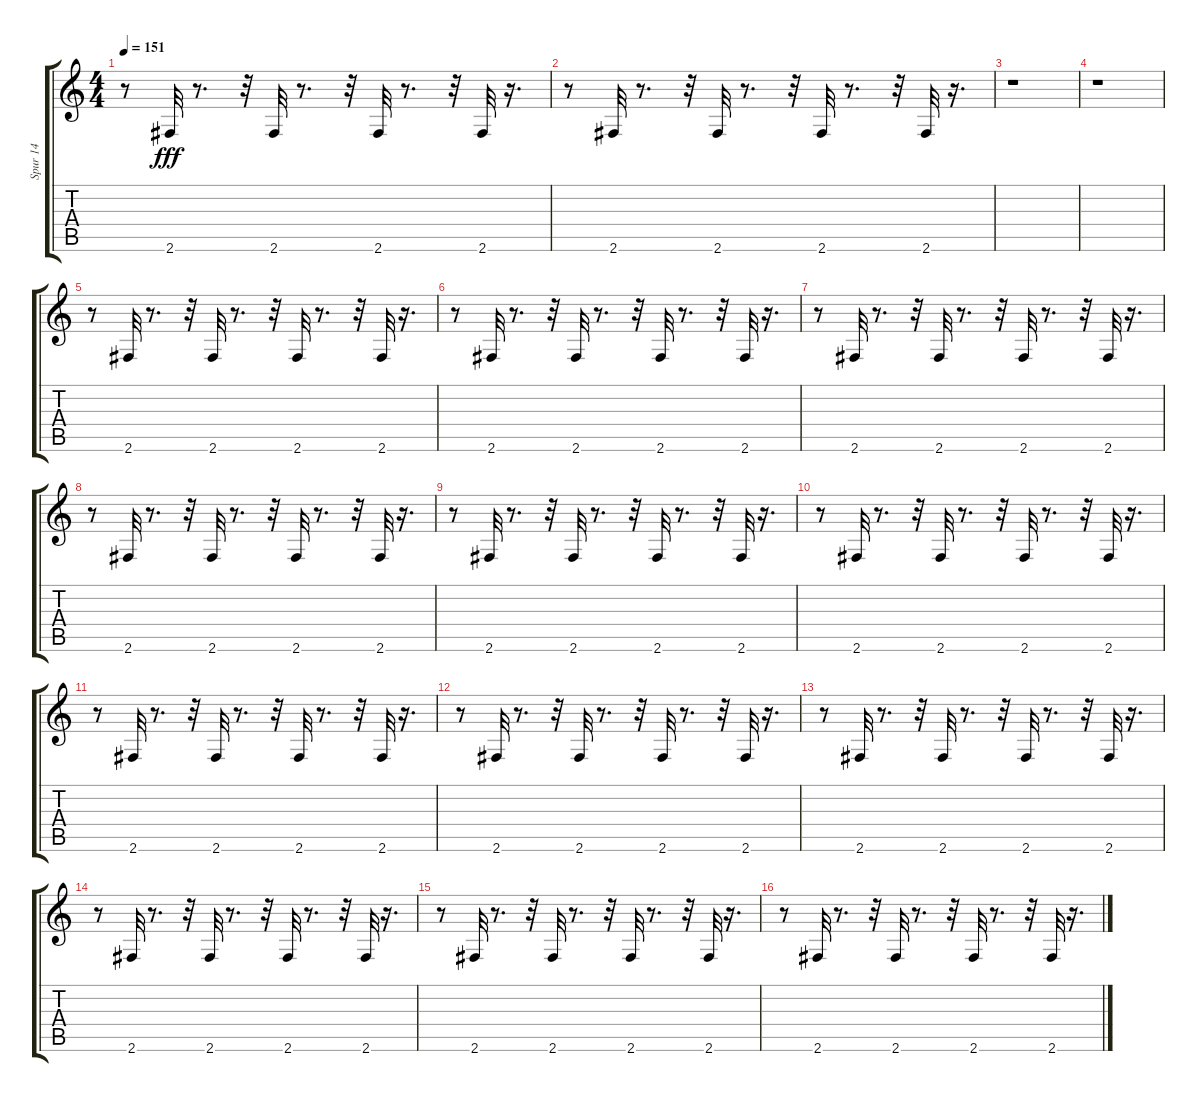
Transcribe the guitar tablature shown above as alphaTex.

\track ("Spur 14" "Spur 14") {instrument acousticguitarsteel}
\staff {score tabs}
\tuning (E4 B3 G3 D3 A2 E2) {hide}
\ts (4 4)
\tempo 151
\clef g2
\ks c
r.8{dy fff} 2.6.32 r.8{d} r.32 2.6.32 r.8{d} r.32 2.6.32 r.8{d} r.32 2.6.32 r.16{d} |
r.8 2.6.32 r.8{d} r.32 2.6.32 r.8{d} r.32 2.6.32 r.8{d} r.32 2.6.32 r.16{d} |
r.1 |
r.1 |
r.8 2.6.32 r.8{d} r.32 2.6.32 r.8{d} r.32 2.6.32 r.8{d} r.32 2.6.32 r.16{d} |
r.8 2.6.32 r.8{d} r.32 2.6.32 r.8{d} r.32 2.6.32 r.8{d} r.32 2.6.32 r.16{d} |
r.8 2.6.32 r.8{d} r.32 2.6.32 r.8{d} r.32 2.6.32 r.8{d} r.32 2.6.32 r.16{d} |
r.8 2.6.32 r.8{d} r.32 2.6.32 r.8{d} r.32 2.6.32 r.8{d} r.32 2.6.32 r.16{d} |
r.8 2.6.32 r.8{d} r.32 2.6.32 r.8{d} r.32 2.6.32 r.8{d} r.32 2.6.32 r.16{d} |
r.8 2.6.32 r.8{d} r.32 2.6.32 r.8{d} r.32 2.6.32 r.8{d} r.32 2.6.32 r.16{d} |
r.8 2.6.32 r.8{d} r.32 2.6.32 r.8{d} r.32 2.6.32 r.8{d} r.32 2.6.32 r.16{d} |
r.8 2.6.32 r.8{d} r.32 2.6.32 r.8{d} r.32 2.6.32 r.8{d} r.32 2.6.32 r.16{d} |
r.8 2.6.32 r.8{d} r.32 2.6.32 r.8{d} r.32 2.6.32 r.8{d} r.32 2.6.32 r.16{d} |
r.8 2.6.32 r.8{d} r.32 2.6.32 r.8{d} r.32 2.6.32 r.8{d} r.32 2.6.32 r.16{d} |
r.8 2.6.32 r.8{d} r.32 2.6.32 r.8{d} r.32 2.6.32 r.8{d} r.32 2.6.32 r.16{d} |
r.8 2.6.32 r.8{d} r.32 2.6.32 r.8{d} r.32 2.6.32 r.8{d} r.32 2.6.32 r.16{d}
